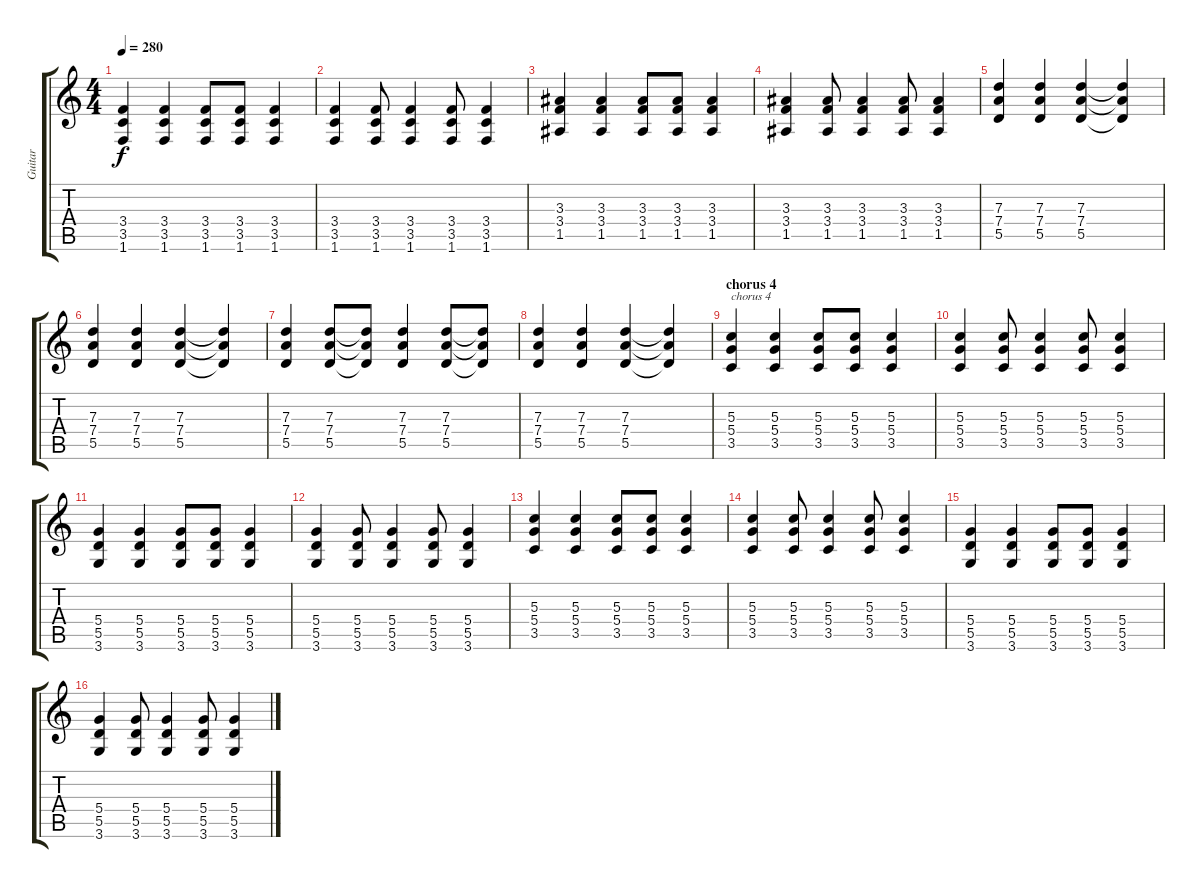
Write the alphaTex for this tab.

\track ("Guitar" "Guitar") {instrument distortionguitar}
\staff {score tabs}
\tuning (E4 B3 G3 D3 A2 E2) {hide}
\ts (4 4)
\tempo 280
\clef g2
\ks c
(3.4 3.5 1.6).4{dy f} (3.4 3.5 1.6).4 (3.4 3.5 1.6).8 (3.4 3.5 1.6).8 (3.4 3.5 1.6).4 |
(3.4 3.5 1.6).4 (3.4 3.5 1.6).8 (3.4 3.5 1.6).4 (3.4 3.5 1.6).8 (3.4 3.5 1.6).4 |
(3.3 3.4 1.5).4 (3.3 3.4 1.5).4 (3.3 3.4 1.5).8 (3.3 3.4 1.5).8 (3.3 3.4 1.5).4 |
(3.3 3.4 1.5).4 (3.3 3.4 1.5).8 (3.3 3.4 1.5).4 (3.3 3.4 1.5).8 (3.3 3.4 1.5).4 |
(7.3 7.4 5.5).4 (7.3 7.4 5.5).4 (7.3 7.4 5.5).4 (7.3{t} 7.4{t} 5.5{t}).4 |
(7.3 7.4 5.5).4 (7.3 7.4 5.5).4 (7.3 7.4 5.5).4 (7.3{t} 7.4{t} 5.5{t}).4 |
(7.3 7.4 5.5).4 (7.3 7.4 5.5).8 (7.3{t} 7.4{t} 5.5{t}).8 (7.3 7.4 5.5).4 (7.3 7.4 5.5).8 (7.3{t} 7.4{t} 5.5{t}).8 |
(7.3 7.4 5.5).4 (7.3 7.4 5.5).4 (7.3 7.4 5.5).4 (7.3{t} 7.4{t} 5.5{t}).4 |
\section ("" "chorus 4")
(5.3 5.4 3.5).4{txt "chorus 4"} (5.3 5.4 3.5).4 (5.3 5.4 3.5).8 (5.3 5.4 3.5).8 (5.3 5.4 3.5).4 |
(5.3 5.4 3.5).4 (5.3 5.4 3.5).8 (5.3 5.4 3.5).4 (5.3 5.4 3.5).8 (5.3 5.4 3.5).4 |
(5.4 5.5 3.6).4 (5.4 5.5 3.6).4 (5.4 5.5 3.6).8 (5.4 5.5 3.6).8 (5.4 5.5 3.6).4 |
(5.4 5.5 3.6).4 (5.4 5.5 3.6).8 (5.4 5.5 3.6).4 (5.4 5.5 3.6).8 (5.4 5.5 3.6).4 |
(5.3 5.4 3.5).4 (5.3 5.4 3.5).4 (5.3 5.4 3.5).8 (5.3 5.4 3.5).8 (5.3 5.4 3.5).4 |
(5.3 5.4 3.5).4 (5.3 5.4 3.5).8 (5.3 5.4 3.5).4 (5.3 5.4 3.5).8 (5.3 5.4 3.5).4 |
(5.4 5.5 3.6).4 (5.4 5.5 3.6).4 (5.4 5.5 3.6).8 (5.4 5.5 3.6).8 (5.4 5.5 3.6).4 |
(5.4 5.5 3.6).4 (5.4 5.5 3.6).8 (5.4 5.5 3.6).4 (5.4 5.5 3.6).8 (5.4 5.5 3.6).4
